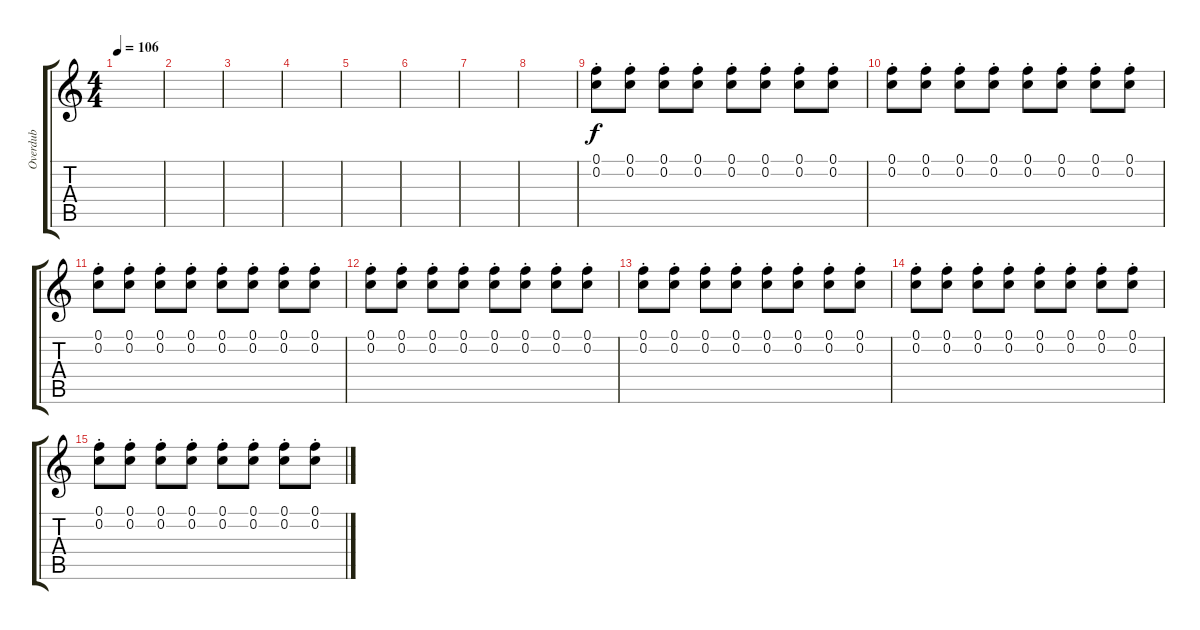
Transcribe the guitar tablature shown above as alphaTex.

\track ("Overdub" "Overdub") {instrument overdrivenguitar}
\staff {score tabs}
\tuning (F4 C4 Ab3 Eb3 Bb2 F2) {hide}
\ts (4 4)
\tempo 106
\clef g2
\ks c
|
|
|
|
|
|
|
|
(0.1{st} 0.2{st}).8{volume 9} (0.1{st} 0.2{st}).8 (0.1{st} 0.2{st}).8 (0.1{st} 0.2{st}).8 (0.1{st} 0.2{st}).8 (0.1{st} 0.2{st}).8 (0.1{st} 0.2{st}).8 (0.1{st} 0.2{st}).8 |
(0.1{st} 0.2{st}).8 (0.1{st} 0.2{st}).8 (0.1{st} 0.2{st}).8 (0.1{st} 0.2{st}).8 (0.1{st} 0.2{st}).8 (0.1{st} 0.2{st}).8 (0.1{st} 0.2{st}).8 (0.1{st} 0.2{st}).8 |
(0.1{st} 0.2{st}).8 (0.1{st} 0.2{st}).8 (0.1{st} 0.2{st}).8 (0.1{st} 0.2{st}).8 (0.1{st} 0.2{st}).8 (0.1{st} 0.2{st}).8 (0.1{st} 0.2{st}).8 (0.1{st} 0.2{st}).8 |
(0.1{st} 0.2{st}).8 (0.1{st} 0.2{st}).8 (0.1{st} 0.2{st}).8 (0.1{st} 0.2{st}).8 (0.1{st} 0.2{st}).8 (0.1{st} 0.2{st}).8 (0.1{st} 0.2{st}).8 (0.1{st} 0.2{st}).8 |
(0.1{st} 0.2{st}).8 (0.1{st} 0.2{st}).8 (0.1{st} 0.2{st}).8 (0.1{st} 0.2{st}).8 (0.1{st} 0.2{st}).8 (0.1{st} 0.2{st}).8 (0.1{st} 0.2{st}).8 (0.1{st} 0.2{st}).8 |
(0.1{st} 0.2{st}).8 (0.1{st} 0.2{st}).8 (0.1{st} 0.2{st}).8 (0.1{st} 0.2{st}).8 (0.1{st} 0.2{st}).8 (0.1{st} 0.2{st}).8 (0.1{st} 0.2{st}).8 (0.1{st} 0.2{st}).8 |
(0.1{st} 0.2{st}).8 (0.1{st} 0.2{st}).8 (0.1{st} 0.2{st}).8 (0.1{st} 0.2{st}).8 (0.1{st} 0.2{st}).8 (0.1{st} 0.2{st}).8 (0.1{st} 0.2{st}).8 (0.1{st} 0.2{st}).8
